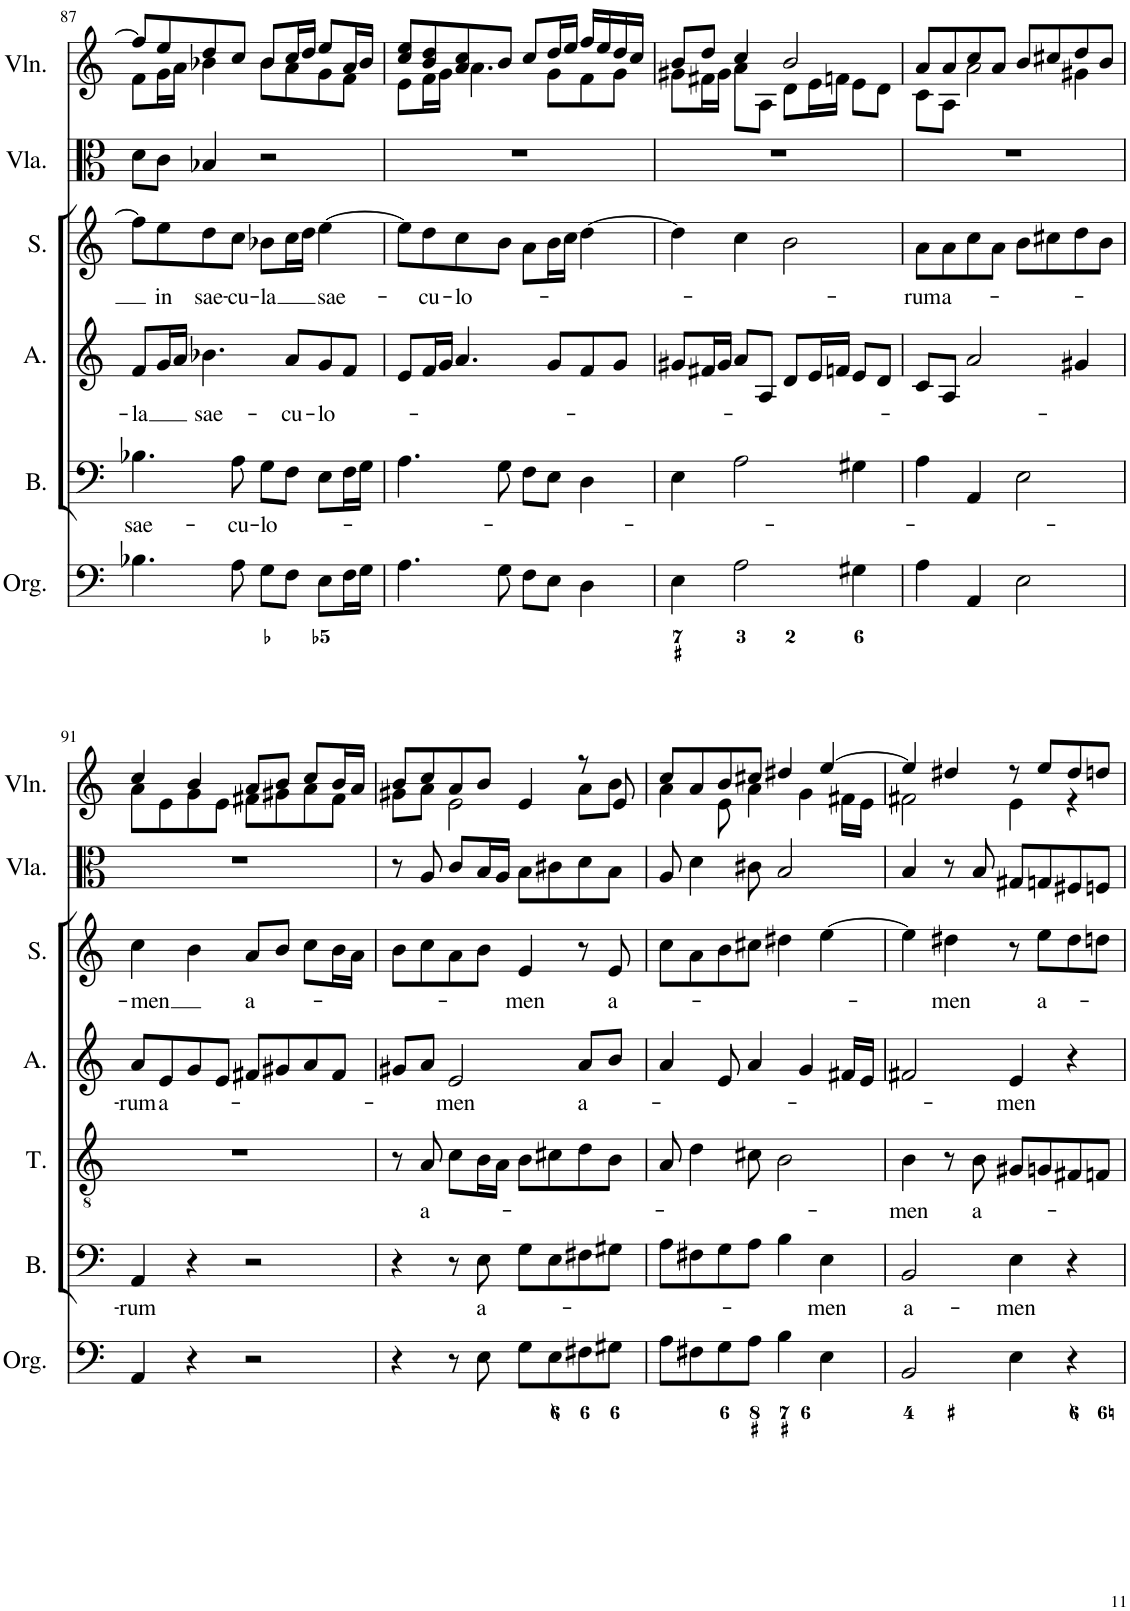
**kern	**kern	**text	**kern	**text	**kern	**text	**kern	**text	**kern	**kern
*part7	*part6	*part6	*part5	*part5	*part4	*part4	*part3	*part3	*part2	*part1
*staff7	*staff6	*staff6	*staff5	*staff5	*staff4	*staff4	*staff3	*staff3	*staff2	*staff1
*I"Organ	*I"Bass	*	*I"Tenor	*	*I"Alto	*	*I"Soprano	*	*I"Viola	*I"Violin
*I'Org.	*I'B.	*	*I'T.	*	*I'A.	*	*I'S.	*	*I'Vla.	*I'Vln.
!!LO:PB:g=z
*clefF4	*clefF4	*	*clefGv2	*	*clefG2	*	*clefG2	*	*clefC3	*clefG2
*k[]	*k[]	*	*k[]	*	*k[]	*	*k[]	*	*k[]	*k[]
*M4/4	*M4/4	*	*M4/4	*	*M4/4	*	*M4/4	*	*M4/4	*M4/4
=87	=87	=87	=87	=87	=87	=87	=87	=87	=87	=87
!	!	!LO:LY:b	!	!	!	!LO:LY:b	!	!	!	!
*	*	*	*	*	*	*	*	*	*	*^
4.B-X\	4.B-X\	sae-	1r	.	8f/L	-la	8ff\L]	.	8d\L	8ff/L]	8f\L
!	!	!	!	!	!	!	!	!LO:LY:b	!	!	!
.	.	.	.	.	16g/L	.	8ee\	in	8c\J	8ee/	16g\L
.	.	.	.	.	16a/JJ	.	.	.	.	.	16a\JJ
!	!	!	!	!	!	!LO:LY:b	!	!LO:LY:b	!	!	!
.	.	.	.	.	4.b-X\	sae-	8dd\	sae-	4B-X/	8dd/	4b-X\
!	!	!LO:LY:b	!	!	!	!	!	!LO:LY:b	!	!	!
8A\	8A\	-cu-	.	.	.	.	8cc\J	-cu-	.	8cc/J	.
!	!	!LO:LY:b	!	!	!	!	!	!LO:LY:b	!	!	!
8G\L	8G\L	-lo-	.	.	.	.	8b-X\L	-la	2r	8b-/L	8b-\L
!	!	!	!	!	!	!LO:LY:b	!	!	!	!	!
8F\J	8F\J	.	.	.	8a/L	-cu-	16cc\L	.	.	16cc/L	8a\
.	.	.	.	.	.	.	16dd\JJ	.	.	16dd/JJ	.
!	!	!	!	!	!	!LO:LY:b	!	!LO:LY:b	!	!	!
8E\L	8E\L	.	.	.	8g/	-lo-	[4ee\	sae-	.	8ee/L	8g\
16F\L	16F\L	.	.	.	8f/J	.	.	.	.	16a/L	8f\J
16G\JJ	16G\JJ	.	.	.	.	.	.	.	.	16b-/JJ	.
=88	=88	=88	=88	=88	=88	=88	=88	=88	=88	=88	=88
4.A\	4.A\	.	1r	.	8e/L	.	8ee\L]	.	1r	8cc/ 8ee/L	8e\L
!	!	!	!	!	!	!	!	!LO:LY:b	!	!	!
.	.	.	.	.	16f/L	.	8dd\	-cu-	.	8b/ 8dd/	16f\L
.	.	.	.	.	16g/JJ	.	.	.	.	.	16g\JJ
!	!	!	!	!	!	!	!	!LO:LY:b	!	!	!
.	.	.	.	.	4.a/	.	8cc\	-lo-	.	8a/ 8cc/	4.a\
8G\	8G\	.	.	.	.	.	8b\J	.	.	8b/J	.
8F\L	8F\L	.	.	.	.	.	8a\L	.	.	8cc/L	.
8E\J	8E\J	.	.	.	8g/L	.	16b\L	.	.	16dd/L	8g\L
.	.	.	.	.	.	.	16cc\JJ	.	.	16ee/JJ	.
4D\	4D\	.	.	.	8f/	.	[4dd\	.	.	16ff/LL	8f\
.	.	.	.	.	.	.	.	.	.	16ee/	.
.	.	.	.	.	8g/J	.	.	.	.	16dd/	8g\J
.	.	.	.	.	.	.	.	.	.	16cc/JJ	.
=89	=89	=89	=89	=89	=89	=89	=89	=89	=89	=89	=89
4E\	4E\	.	1r	.	8g#X/L	.	4dd\]	.	1r	8b/L	8g#X\L
.	.	.	.	.	16f#X/L	.	.	.	.	8dd/J	16f#X\L
.	.	.	.	.	16g#/JJ	.	.	.	.	.	16g#\JJ
2A\	2A\	.	.	.	8a/L	.	4cc\	.	.	4cc/	8a\L
.	.	.	.	.	8A/J	.	.	.	.	.	8A\J
.	.	.	.	.	8d/L	.	2b\	.	.	2b/	8d\L
.	.	.	.	.	16e/L	.	.	.	.	.	16e\L
.	.	.	.	.	16fn/JJ	.	.	.	.	.	16fn\JJ
4G#X\	4G#X\	.	.	.	8e/L	.	.	.	.	.	8e\L
.	.	.	.	.	8d/J	.	.	.	.	.	8d\J
=90	=90	=90	=90	=90	=90	=90	=90	=90	=90	=90	=90
!	!	!	!	!	!	!	!	!LO:LY:b	!	!	!
4A\	4A\	.	1r	.	8c/L	.	8a\L	-rum	1r	8a/L	8c\L
!	!	!	!	!	!	!	!	!LO:LY:b	!	!	!
.	.	.	.	.	8A/J	.	8a\	a-	.	8a/	8A\J
4AA/	4AA/	.	.	.	2a/	.	8cc\	.	.	8cc/	2a\
.	.	.	.	.	.	.	8a\J	.	.	8a/J	.
2E\	2E\	.	.	.	.	.	8b\L	.	.	8b/L	.
.	.	.	.	.	.	.	8cc#X\	.	.	8cc#X/	.
.	.	.	.	.	4g#X/	.	8dd\	.	.	8dd/	4g#X\
.	.	.	.	.	.	.	8b\J	.	.	8b/J	.
!!LO:LB:g=z	!!
=91	=91	=91	=91	=91	=91	=91	=91	=91	=91	=91	=91
!	!	!LO:LY:b	!	!	!	!LO:LY:b	!	!LO:LY:b	!	!	!
4AA/	4AA/	-rum	1r	.	8a/L	rum	4cc\	-men	1r	4cc/	8a\L
!	!	!	!	!	!	!LO:LY:b	!	!	!	!	!
.	.	.	.	.	8e/	a-	.	.	.	.	8e\
4r	4r	.	.	.	8g/	.	4b\	.	.	4b/	8g\
.	.	.	.	.	8e/J	.	.	.	.	.	8e\J
!	!	!	!	!	!	!	!	!LO:LY:b	!	!	!
2r	2r	.	.	.	8f#X/L	.	8a/L	a-	.	8a/L	8f#X\L
.	.	.	.	.	8g#X/	.	8b/J	.	.	8b/J	8g#X\
.	.	.	.	.	8a/	.	8cc\L	.	.	8cc/L	8a\
.	.	.	.	.	8f#/J	.	16b\L	.	.	16b/L	8f#\J
.	.	.	.	.	.	.	16a\JJ	.	.	16a/JJ	.
=92	=92	=92	=92	=92	=92	=92	=92	=92	=92	=92	=92
4r	4r	.	8r	.	8g#X/L	.	8b\L	.	8r	8b/L	8g#X\L
!	!	!	!	!LO:LY:b	!	!	!	!	!	!	!
.	.	.	8A/	a-	8a/J	.	8cc\	.	8A/	8cc/	8a\J
!	!	!	!	!	!	!LO:LY:b	!	!	!	!	!
8r	8r	.	8c\L	.	2e/	-men	8a\	.	8c/L	8a/	2e\
!	!	!LO:LY:b	!	!	!	!	!	!	!	!	!
8E\	8E\	a-	16B\L	.	.	.	8b\J	.	16B/L	8b/J	.
.	.	.	16A\JJ	.	.	.	.	.	16A/JJ	.	.
!	!	!	!	!	!	!	!	!LO:LY:b	!	!	!
8G\L	8G\L	.	8B\L	.	.	.	4e/	-men	8B\L	4e/	.
8E\	8E\	.	8c#X\	.	.	.	.	.	8c#X\	.	.
!	!	!	!	!	!	!LO:LY:b	!	!	!	!	!
8F#X\	8F#X\	.	8d\	.	8a/L	a-	8r	.	8d\	8r	8a\L
!	!	!	!	!	!	!	!	!LO:LY:b	!	!	!
8G#X\J	8G#X\J	.	8B\J	.	8b/J	.	8e/	a-	8B\J	8e/	8b\J
=93	=93	=93	=93	=93	=93	=93	=93	=93	=93	=93	=93
8A\L	8A\L	.	8A/	.	4a/	.	8cc\L	.	8A/	8cc/L	4a\
8F#X\	8F#X\	.	4d\	.	.	.	8a\	.	4d\	8a/	.
8G\	8G\	.	.	.	8e/	.	8b\	.	.	8b/	8e\
8A\J	8A\J	.	8c#X\	.	4a/	.	8cc#X\J	.	8c#X\	8cc#X/J	4a\
4B\	4B\	.	2B\	.	.	.	4dd#X\	.	2B/	4dd#X/	.
.	.	.	.	.	4g/	.	.	.	.	.	4g\
!	!	!LO:LY:b	!	!	!	!	!	!	!	!	!
4E\	4E\	-men	.	.	.	.	[4ee\	.	.	[4ee/	.
.	.	.	.	.	16f#X/LL	.	.	.	.	.	16f#X\LL
.	.	.	.	.	16e/JJ	.	.	.	.	.	16e\JJ
=94	=94	=94	=94	=94	=94	=94	=94	=94	=94	=94	=94
!	!	!LO:LY:b	!	!LO:LY:b	!	!	!	!	!	!	!
2BB/	2BB/	a-	4B\	-men	2f#X/	.	4ee\]	.	4B/	4ee/]	2f#X\
!	!	!	!	!	!	!	!	!LO:LY:b	!	!	!
.	.	.	8r	.	.	.	4dd#X\	men	8r	4dd#X/	.
!	!	!	!	!LO:LY:b	!	!	!	!	!	!	!
.	.	.	8B\	a-	.	.	.	.	8B/	.	.
!	!	!LO:LY:b	!	!	!	!LO:LY:b	!	!	!	!	!
4E\	4E\	-men	8G#X/L	.	4e/	men	8r	.	8G#X/L	8r	4e\
!	!	!	!	!	!	!	!	!LO:LY:b	!	!	!
.	.	.	8Gn/	.	.	.	8ee\L	a-	8Gn/	8ee/L	.
4r	4r	.	8F#X/	.	4r	.	8dd#\	.	8F#X/	8dd#/	4r
.	.	.	8Fn/J	.	.	.	8ddn\J	.	8Fn/J	8ddn/J	.
*	*	*	*	*	*	*	*	*	*	*v	*v
=	=	=	=	=	=	=	=	=	=	=
*-	*-	*-	*-	*-	*-	*-	*-	*-	*-	*-
